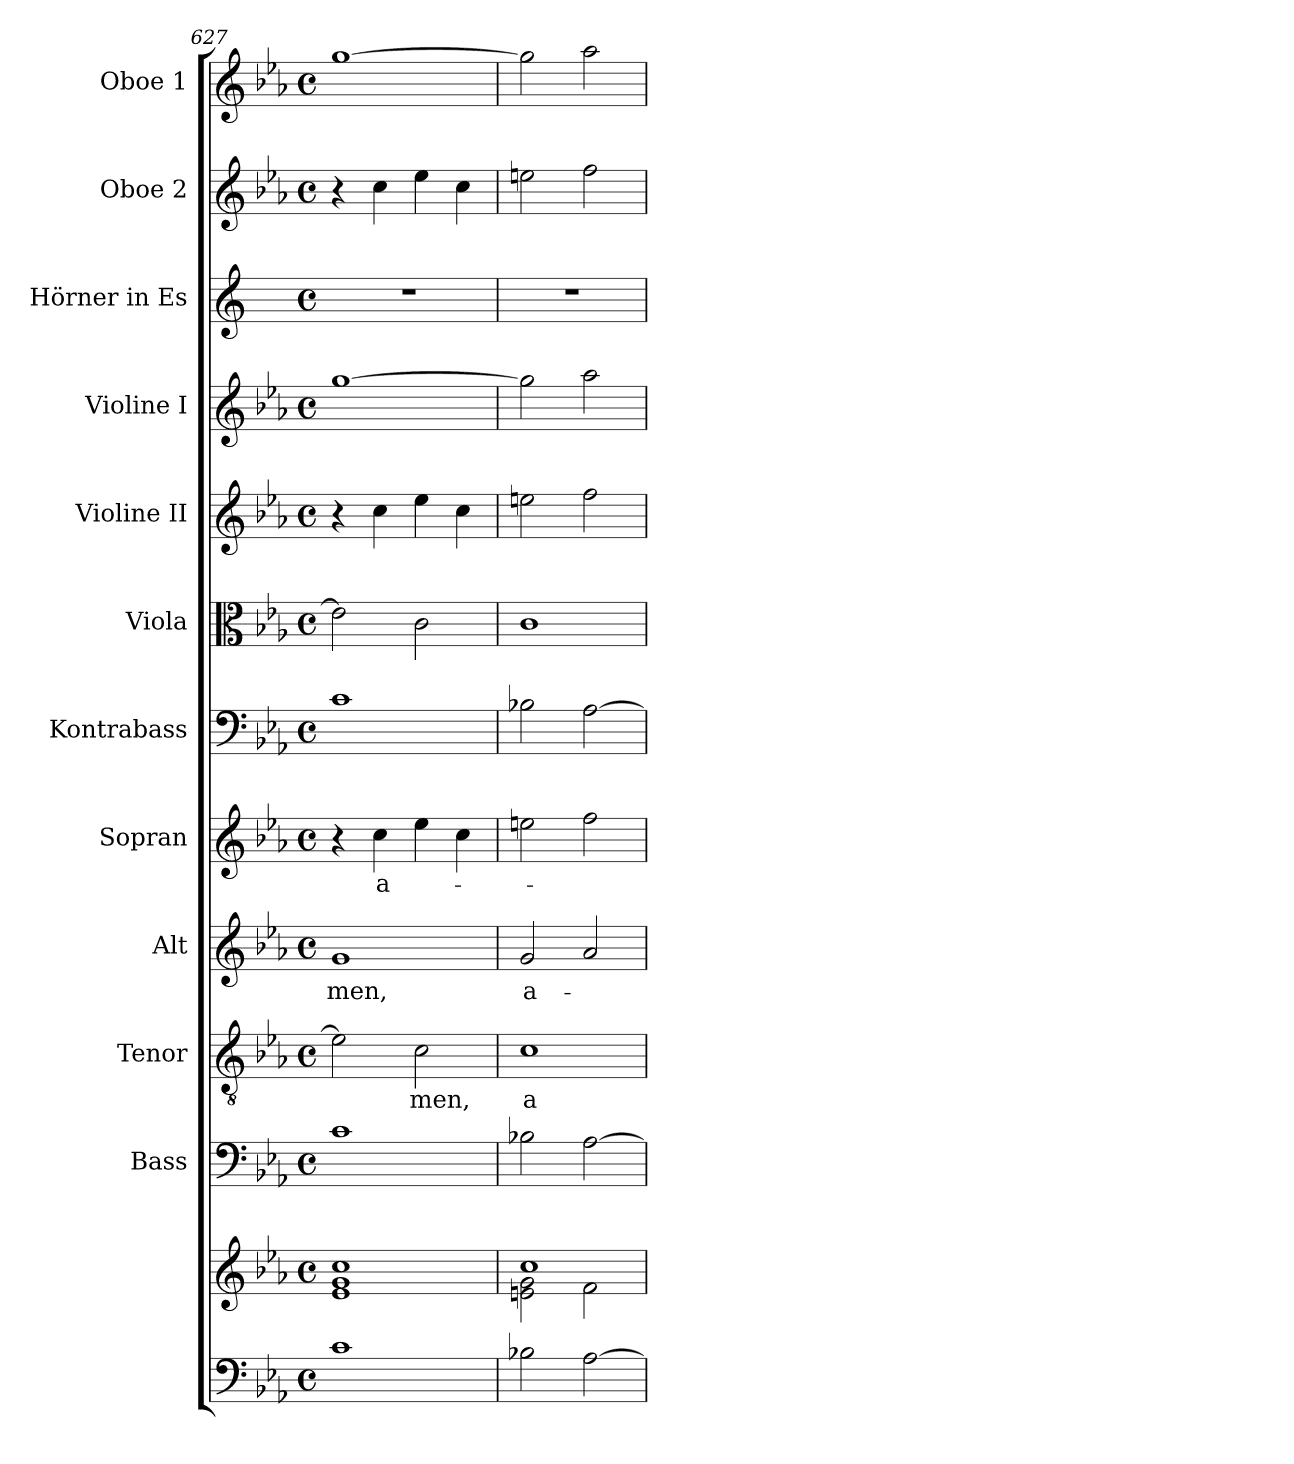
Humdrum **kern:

**kern	**kern	**kern	**kern	**text	**kern	**text	**kern	**text	**kern	**kern	**kern	**kern	**kern	**kern	**kern
*part12	*part12	*part11	*part10	*part10	*part9	*part9	*part8	*part8	*part7	*part6	*part5	*part4	*part3	*part2	*part1
*staff13	*staff12	*staff11	*staff10	*staff10	*staff9	*staff9	*staff8	*staff8	*staff7	*staff6	*staff5	*staff4	*staff3	*staff2	*staff1
*	*	*I"Bass	*I"Tenor	*	*I"Alt	*	*I"Sopran	*	*I"Kontrabass	*I"Viola	*I"Violine II	*I"Violine I	*I"Hörner in Es	*I"Oboe 2	*I"Oboe 1
*	*	*I'B.	*I'T.	*	*I'A.	*	*I'S.	*	*I'Kb.	*I'Vla.	*I'Vl. II	*I'Vl. I	*	*I'Ob. 2	*I'Ob. 1
*clefF4	*clefG2	*clefF4	*clefGv2	*	*clefG2	*	*clefG2	*	*clefF4	*clefC3	*clefG2	*clefG2	*clefG2	*clefG2	*clefG2
*	*	*	*	*	*	*	*	*	*ITrd7c12	*	*	*	*ITrd5c9	*	*
*k[b-e-a-]	*k[b-e-a-]	*k[b-e-a-]	*k[b-e-a-]	*	*k[b-e-a-]	*	*k[b-e-a-]	*	*k[b-e-a-]	*k[b-e-a-]	*k[b-e-a-]	*k[b-e-a-]	*k[b-e-a-]	*k[b-e-a-]	*k[b-e-a-]
*E-:	*E-:	*E-:	*E-:	*	*E-:	*	*E-:	*	*E-:	*E-:	*E-:	*E-:	*E-:	*E-:	*E-:
*M4/4	*M4/4	*M4/4	*M4/4	*	*M4/4	*	*M4/4	*	*M4/4	*M4/4	*M4/4	*M4/4	*M4/4	*M4/4	*M4/4
*met(c)	*met(c)	*met(c)	*met(c)	*	*met(c)	*	*met(c)	*	*met(c)	*met(c)	*met(c)	*met(c)	*met(c)	*met(c)	*met(c)
=627	=627	=627	=627	=627	=627	=627	=627	=627	=627	=627	=627	=627	=627	=627	=627
!	!	!	!	!	!	!LO:LY:b	!	!	!	!	!	!	!	!	!
1c	1e- 1g 1cc	1c	2e-\]	.	1g	-men,	4r	.	1C	2e-\]	4r	[1gg	1r	4r	[1gg
!	!	!	!	!	!	!	!	!LO:LY:b	!	!	!	!	!	!	!
.	.	.	.	.	.	.	4cc\	a-	.	.	4cc\	.	.	4cc\	.
!	!	!	!	!LO:LY:b	!	!	!	!	!	!	!	!	!	!	!
.	.	.	2c\	-men,	.	.	4ee-\	.	.	2c\	4ee-\	.	.	4ee-\	.
.	.	.	.	.	.	.	4cc\	.	.	.	4cc\	.	.	4cc\	.
!!LO:PB:g=z
=628	=628	=628	=628	=628	=628	=628	=628	=628	=628	=628	=628	=628	=628	=628	=628
*	*^	*	*	*	*	*	*	*	*	*	*	*	*	*	*
!	!	!	!	!	!LO:LY:b	!	!LO:LY:b	!	!	!	!	!	!	!	!	!
2B-X\	1cc	2en\ 2g\	2B-X\	1c	a-	2g/	a-	2een\	.	2BB-X\	1c	2een\	2gg\]	1r	2een\	2gg\]
[2A-\	.	2f\	[2A-\	.	.	2a-/	.	2ff\	.	[2AA-\	.	2ff\	2aa-\	.	2ff\	2aa-\
*	*v	*v	*	*	*	*	*	*	*	*	*	*	*	*	*	*
=	=	=	=	=	=	=	=	=	=	=	=	=	=	=	=
*-	*-	*-	*-	*-	*-	*-	*-	*-	*-	*-	*-	*-	*-	*-	*-
